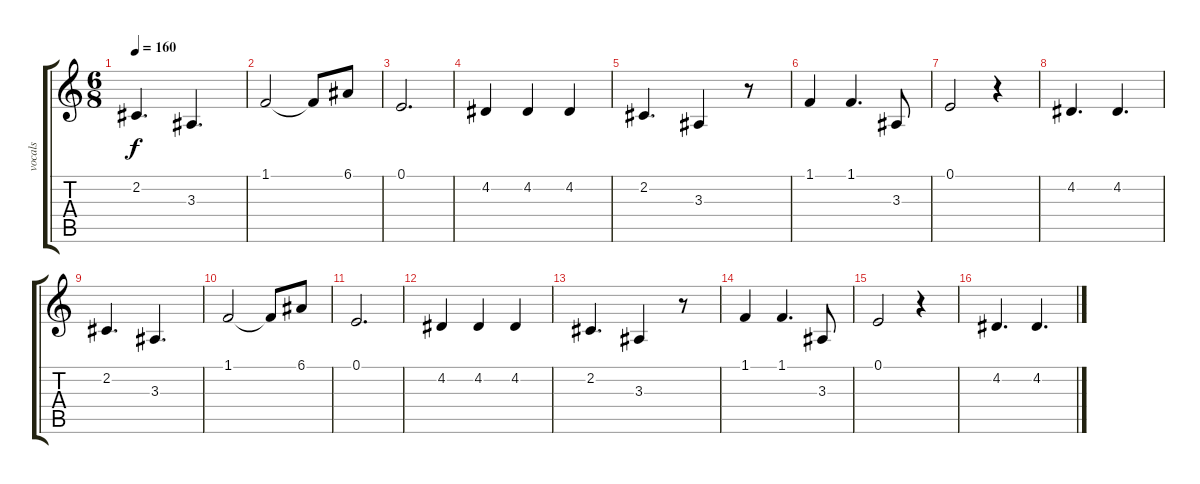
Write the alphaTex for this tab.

\track ("vocals" "vocals") {instrument lead6voice}
\staff {score tabs}
\tuning (E4 B3 G3 D3 A2 E2) {hide}
\ts (6 8)
\tempo 160
\clef g2
\ks c
2.2.4{d dy f} 3.3.4{d} |
1.1.2 1.1{t}.8 6.1.8 |
0.1.2{d} |
4.2.4 4.2.4 4.2.4 |
2.2.4{d} 3.3.4 r.8 |
1.1.4 1.1.4{d} 3.3.8 |
0.1.2 r.4 |
4.2.4{d} 4.2.4{d} |
2.2.4{d} 3.3.4{d} |
1.1.2 1.1{t}.8 6.1.8 |
0.1.2{d} |
4.2.4 4.2.4 4.2.4 |
2.2.4{d} 3.3.4 r.8 |
1.1.4 1.1.4{d} 3.3.8 |
0.1.2 r.4 |
4.2.4{d} 4.2.4{d}
